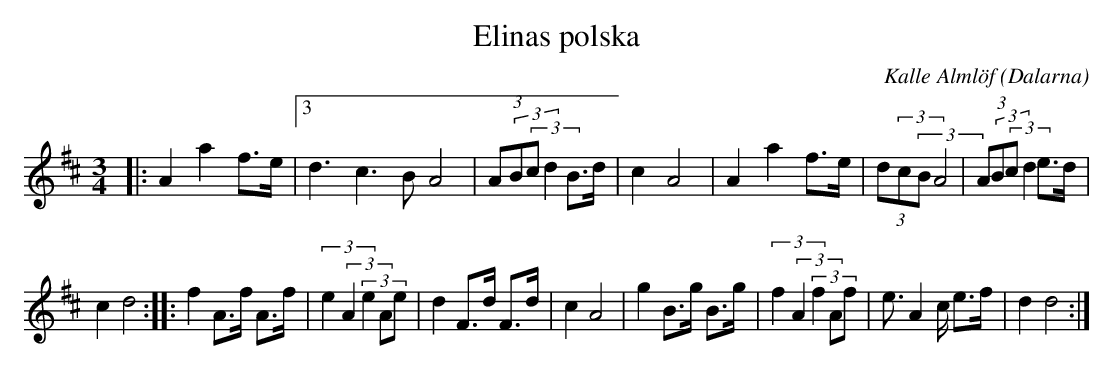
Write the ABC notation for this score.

X:1
T:Elinas polska
C:Kalle Almlöf
O:Dalarna
M:3/4
L:1/8
K:D
|:A2 a2 f3/2e/ |3d3c3B A4 |(3A(3B(3c d2 B3/2d/ |c2 A4 |A2 a2 f3/2e/ |(3d(3c(3B A4 |(3A(3B(3c d2 e3/2d/ |
c2 d4 ::f2 A3/2f/ A3/2f/ |(3e2(3A2(3e2 Ae |d2 F3/2d/ F3/2d/ |c2 A4 |g2 B3/2g/ B3/2g/ |(3f2(3A2(3f2 Af |e3/2 A2 c/ e3/2f/ |d2 d4 :|
